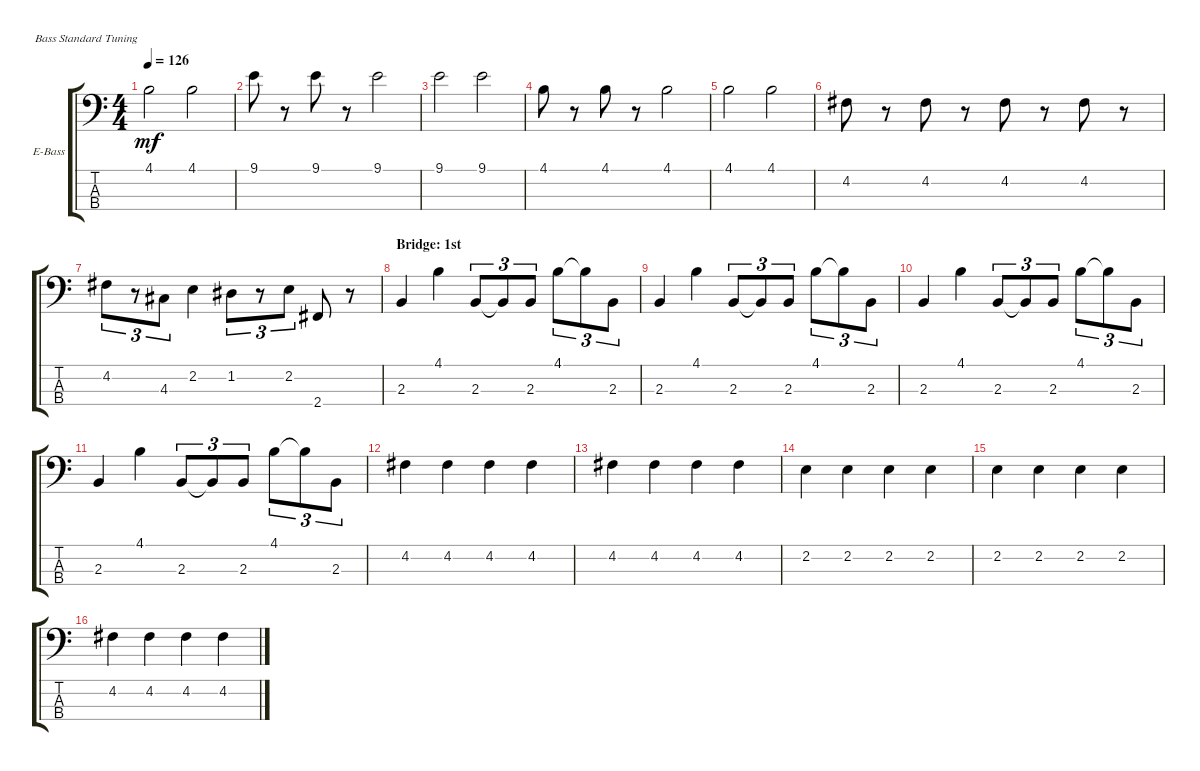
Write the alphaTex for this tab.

\defaultSystemsLayout 4
\bracketExtendMode groupsimilarinstruments
\firstSystemTrackNameOrientation horizontal
\otherSystemsTrackNameOrientation horizontal
\track ("Electric Bass" "E-Bass") {instrument electricbassfinger}
\staff {score tabs}
\tuning (G2 D2 A1 E1)
\ts (4 4)
\tempo 126
\clef f4
\scale
0.333333
\ks c
4.1.2{dy mf} 4.1.2 |
\scale
0.333333 9.1.8 r.8 9.1.8 r.8 9.1.2 |
\scale
0.333333 9.1.2 9.1.2 |
\scale
0.333333 4.1.8 r.8 4.1.8 r.8 4.1.2 |
\scale
0.333333 4.1.2 4.1.2 |
\scale
0.333333 4.2.8 r.8 4.2.8 r.8 4.2.8 r.8 4.2.8 r.8 |
\scale
0.333333 4.2.8{tu (3 2)} r.8{tu (3 2)} 4.3.8{tu (3 2)} 2.2.4 1.2.8{tu (3 2)} r.8{tu (3 2)} 2.2.8{tu (3 2)} 2.4.8 r.8 |
\section ("" "Bridge: 1st")
\scale
0.333333 2.3.4 4.1.4 2.3.8{tu (3 2)} 2.3{t}.8{tu (3 2)} 2.3.8{tu (3 2)} 4.1.8{tu (3 2)} 4.1{t}.8{tu (3 2)} 2.3.8{tu (3 2)} |
\scale
0.333333 2.3.4 4.1.4 2.3.8{tu (3 2)} 2.3{t}.8{tu (3 2)} 2.3.8{tu (3 2)} 4.1.8{tu (3 2)} 4.1{t}.8{tu (3 2)} 2.3.8{tu (3 2)} |
\scale
0.333333 2.3.4 4.1.4 2.3.8{tu (3 2)} 2.3{t}.8{tu (3 2)} 2.3.8{tu (3 2)} 4.1.8{tu (3 2)} 4.1{t}.8{tu (3 2)} 2.3.8{tu (3 2)} |
\scale
0.333333 2.3.4 4.1.4 2.3.8{tu (3 2)} 2.3{t}.8{tu (3 2)} 2.3.8{tu (3 2)} 4.1.8{tu (3 2)} 4.1{t}.8{tu (3 2)} 2.3.8{tu (3 2)} |
\scale
0.333333 4.2.4 4.2.4 4.2.4 4.2.4 |
\scale
0.333333 4.2.4 4.2.4 4.2.4 4.2.4 |
\scale
0.333333 2.2.4 2.2.4 2.2.4 2.2.4 |
\scale
0.333333 2.2.4 2.2.4 2.2.4 2.2.4 |
\scale
0.333333 4.2.4 4.2.4 4.2.4 4.2.4
